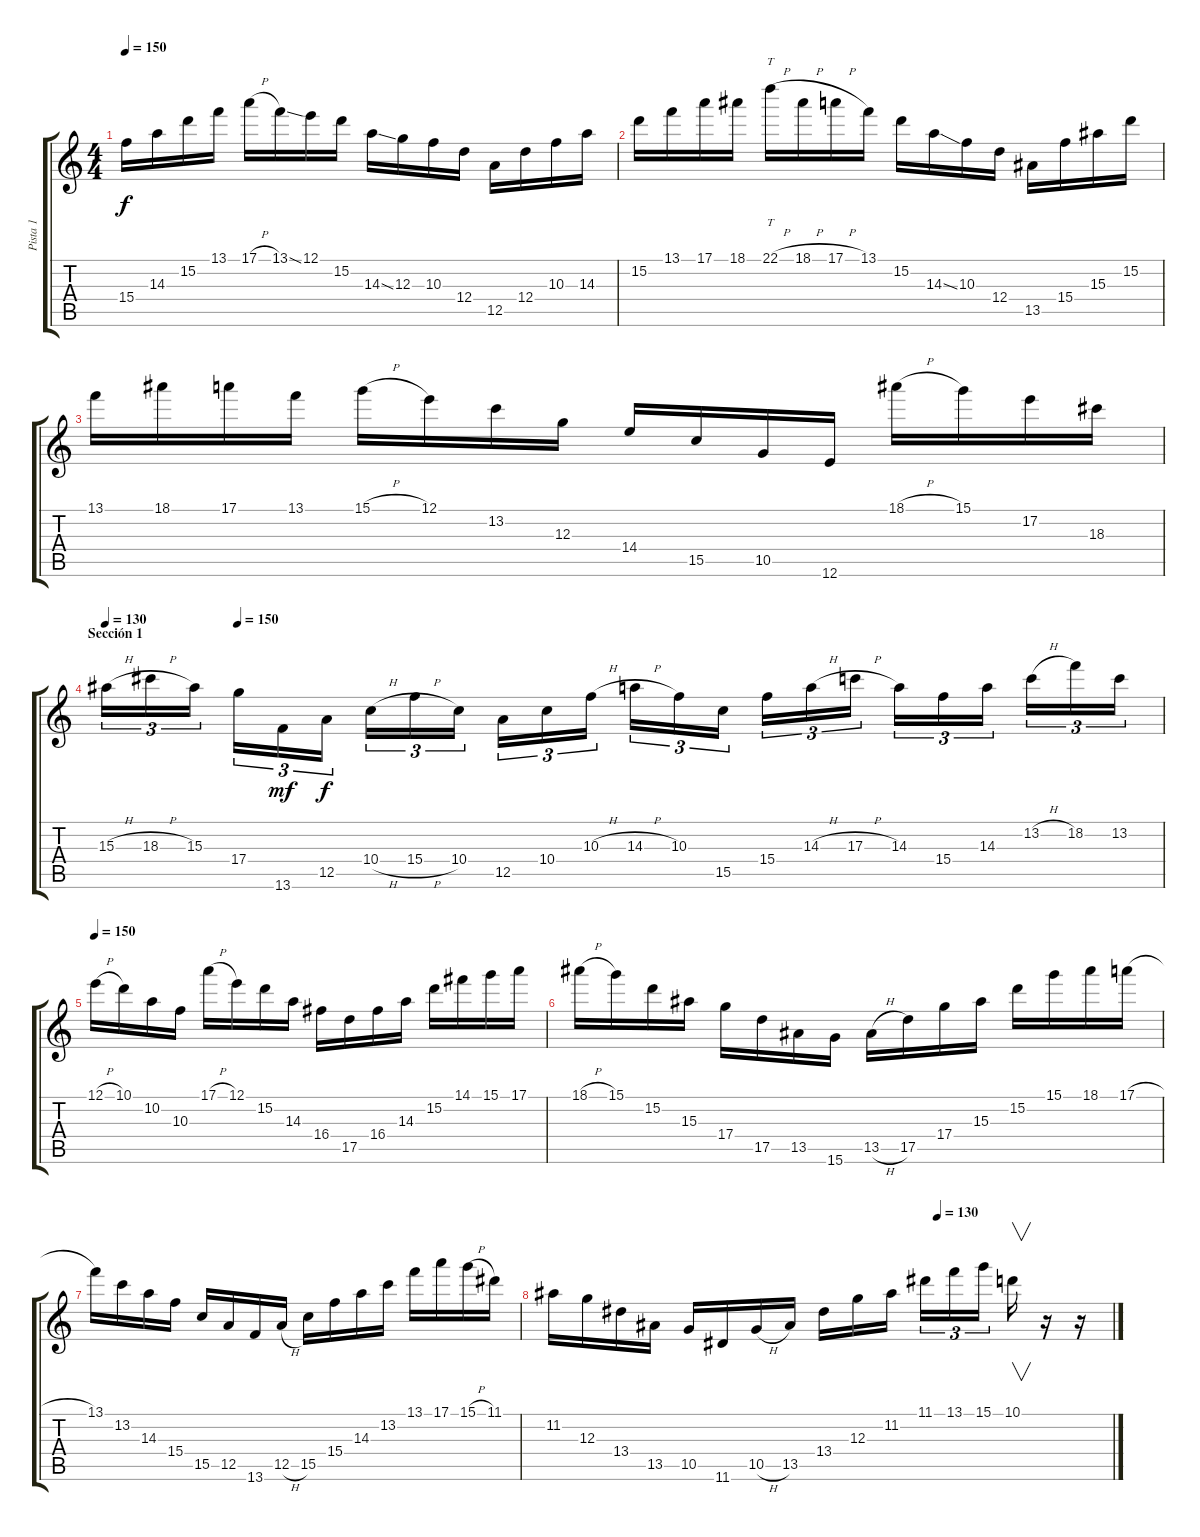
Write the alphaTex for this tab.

\track ("Pista 1" "Pista 1") {instrument distortionguitar}
\staff {score tabs}
\tuning (E4 B3 G3 D3 A2 E2) {hide}
\ts (4 4)
\tempo 150
\clef g2
\ks c
15.4.16{dy f instrument distortionguitar} 14.3.16 15.2.16 13.1.16 17.1{h}.16 13.1{ss}.16 12.1.16 15.2.16 14.3{ss}.16 12.3.16 10.3.16 12.4.16 12.5.16 12.4.16 10.3.16 14.3.16 |
15.2.16 13.1.16 17.1.16 18.1.16 22.1{h}.16{tt} 18.1{h}.16 17.1{h}.16 13.1.16 15.2.16 14.3{ss}.16 10.3.16 12.4.16 13.5.16 15.4.16 15.3.16 15.2.16 |
13.1.16 18.1.16 17.1.16 13.1.16 15.1{h}.16 12.1.16 13.2.16 12.3.16 14.4.16 15.5.16 10.5.16 12.6.16 18.1{h}.16 15.1.16 17.2.16 18.3.16 |
\section ("" "Sección 1")
\tempo 130
\tempo (150 0.125)
15.3{h}.16{tu (3 2)} 18.3{h}.16{tu (3 2)} 15.3.16{tu (3 2)} 17.4.16{tu (3 2)} 13.6.16{tu (3 2) dy mf} 12.5.16{tu (3 2) dy f} 10.4{h}.16{tu (3 2)} 15.4{h}.16{tu (3 2)} 10.4.16{tu (3 2)} 12.5.16{tu (3 2)} 10.4.16{tu (3 2)} 10.3{h}.16{tu (3 2)} 14.3{h}.16{tu (3 2)} 10.3.16{tu (3 2)} 15.5.16{tu (3 2)} 15.4.16{tu (3 2)} 14.3{h}.16{tu (3 2)} 17.3{h}.16{tu (3 2)} 14.3.16{tu (3 2)} 15.4.16{tu (3 2)} 14.3.16{tu (3 2)} 13.2{h}.16{tu (3 2)} 18.2.16{tu (3 2)} 13.2.16{tu (3 2)} |
\tempo 150
12.1{h}.16 10.1.16 10.2.16 10.3.16 17.1{h}.16 12.1.16 15.2.16 14.3.16 16.4.16 17.5.16 16.4.16 14.3.16 15.2.16 14.1.16 15.1.16 17.1.16 |
18.1{h}.16 15.1.16 15.2.16 15.3.16 17.4.16 17.5.16 13.5.16 15.6.16 13.5{h}.16 17.5.16 17.4.16 15.3.16 15.2.16 15.1.16 18.1.16 17.1{h}.16 |
13.1.16 13.2.16 14.3.16 15.4.16 15.5.16 12.5.16 13.6.16 12.5{h}.16 15.5.16 15.4.16 14.3.16 13.2.16 13.1.16 17.1.16 15.1{h}.16 11.1.16 |
\tempo (130 0.6875)
11.2.16 12.3.16 13.4.16 13.5.16 10.5.16 11.6.16 10.5{h}.16 13.5.16 13.4.16 12.3.16 11.2.16 11.1.16{tu (3 2)} 13.1.16{tu (3 2)} 15.1.16{tu (3 2)} 10.1.16{v} r.16 r.16
